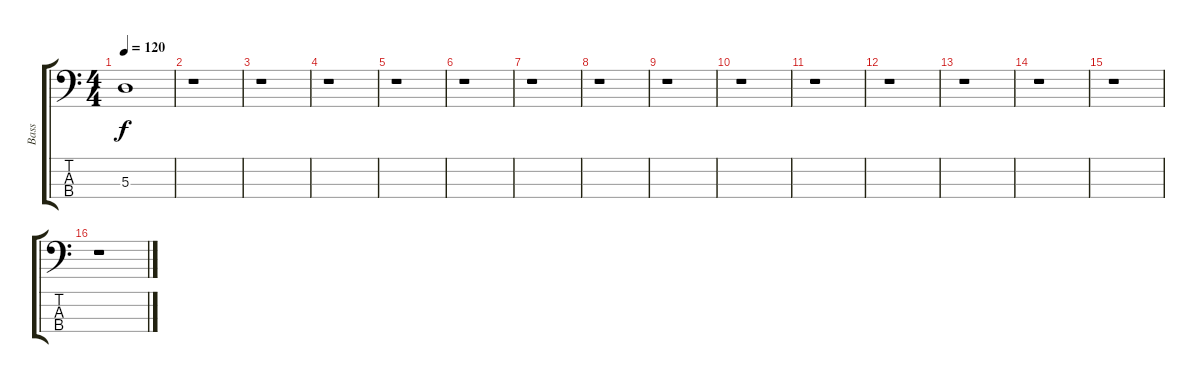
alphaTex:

\track ("Bass" "Bass") {instrument electricbassfinger}
\staff {score tabs}
\tuning (G2 D2 A1 E1) {hide}
\ts (4 4)
\tempo 120
\clef f4
\ks c
5.3{t}.1{dy f} |
r.1 |
r.1 |
r.1 |
r.1 |
r.1 |
r.1 |
r.1 |
r.1 |
r.1 |
r.1 |
r.1 |
r.1 |
r.1 |
r.1 |
r.1
